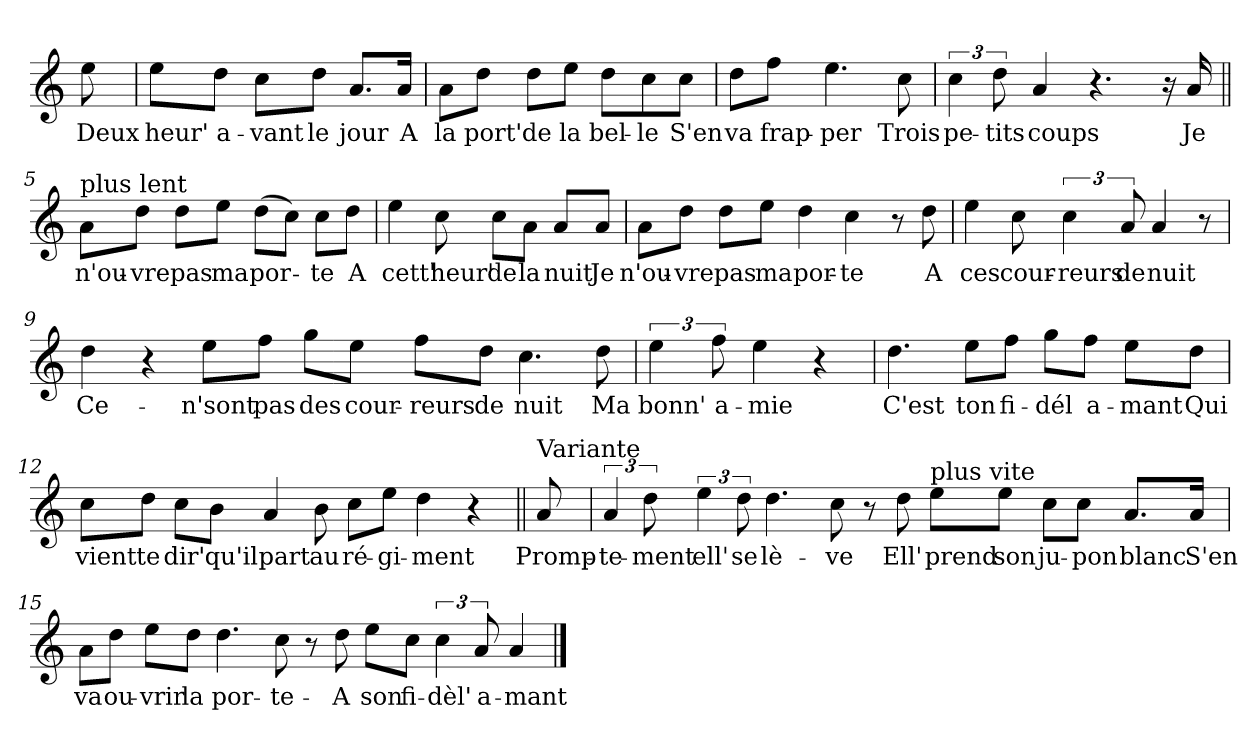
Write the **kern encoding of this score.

**kern	**text
*part1	*part1
*staff1	*staff1
*clefG2	*
*k[]	*
*C:	*
=	=
!	!LO:LY:b
8ee\	Deux
=1	=1
!	!LO:LY:b
8ee\L	heur'
!	!LO:LY:b
8dd\J	a-
!	!LO:LY:b
8cc\L	-vant
!	!LO:LY:b
8dd\J	le
!	!LO:LY:b
8.a/L	jour
!	!LO:LY:b
16a/Jk	A
=2	=2
!	!LO:LY:b
8a\L	la
!	!LO:LY:b
8dd\J	port'
!	!LO:LY:b
8dd\L	de
!	!LO:LY:b
8ee\J	la
!	!LO:LY:b
8dd\L	bel-
!	!LO:LY:b
8cc\	-le
!	!LO:LY:b
8cc\J	S'en
=3	=3
!	!LO:LY:b
8dd\L	va
!	!LO:LY:b
8ff\J	frap-
!	!LO:LY:b
4.ee\	-per
!	!LO:LY:b
8cc\	Trois
!!LO:LB:g=z
=4	=4
!	!LO:LY:b
6cc\	pe-
!	!LO:LY:b
12dd\	-tits
!	!LO:LY:b
4a/	coups
4.r	.
16r	.
!	!LO:LY:b
16a/	Je
=5||	=5||
!LO:TX:a:t=plus lent	!
!	!LO:LY:b
8a\L	n'ou-
!	!LO:LY:b
8dd\J	-vre
!	!LO:LY:b
8dd\L	pas
!	!LO:LY:b
8ee\J	ma
!	!LO:LY:b
(>8dd\L	por-
8cc\J)	.
!	!LO:LY:b
8cc\L	-te
!	!LO:LY:b
8dd\J	A
=6	=6
!	!LO:LY:b
4ee\	cett'
!	!LO:LY:b
8cc\	heur'
!	!LO:LY:b
8cc\L	de
!	!LO:LY:b
8a\J	la
!	!LO:LY:b
8a/L	nuit
!	!LO:LY:b
8a/J	Je
!!LO:LB:g=z
=7	=7
!	!LO:LY:b
8a\L	n'ou-
!	!LO:LY:b
8dd\J	-vre
!	!LO:LY:b
8dd\L	pas
!	!LO:LY:b
8ee\J	ma
!	!LO:LY:b
4dd\	por-
!	!LO:LY:b
4cc\	-te
8r	.
!	!LO:LY:b
8dd\	A
=8	=8
!	!LO:LY:b
4ee\	ces
!	!LO:LY:b
8cc\	cour-
!	!LO:LY:b
6cc\	-reurs
!	!LO:LY:b
12a/	de
!	!LO:LY:b
4a/	nuit
8r	.
=9	=9
!	!LO:LY:b
4dd\	Ce-
4r	.
!	!LO:LY:b
8ee\L	-n'sont
!	!LO:LY:b
8ff\J	pas
!	!LO:LY:b
8gg\L	des
!	!LO:LY:b
8ee\J	cour-
!	!LO:LY:b
8ff\L	-reurs
!	!LO:LY:b
8dd\J	de
!	!LO:LY:b
4.cc\	nuit
!	!LO:LY:b
8dd\	Ma
!!LO:LB:g=z
=10	=10
!	!LO:LY:b
6ee\	bonn'
!	!LO:LY:b
12ff\	a-
!	!LO:LY:b
4ee\	-mie
4r	.
=11	=11
!	!LO:LY:b
4.dd\	C'est
!	!LO:LY:b
8ee\L	ton
!	!LO:LY:b
8ff\J	fi-
!	!LO:LY:b
8gg\L	-dél
!	!LO:LY:b
8ff\J	a-
!	!LO:LY:b
8ee\L	-mant
!	!LO:LY:b
8dd\J	Qui
=12	=12
!	!LO:LY:b
8cc\L	vient
!	!LO:LY:b
8dd\J	te
!	!LO:LY:b
8cc\L	dir'
!	!LO:LY:b
8b\J	qu'il
!	!LO:LY:b
4a/	part
!	!LO:LY:b
8b\	au
!	!LO:LY:b
8cc\L	ré-
!	!LO:LY:b
8ee\J	-gi-
!	!LO:LY:b
4dd\	-ment
4r	.
!!LO:LB:g=z
=13||	=13||
!LO:TX:a:t=Variante	!
!	!LO:LY:b
8a/	Promp-
=14	=14
!	!LO:LY:b
6a/	-te-
!	!LO:LY:b
12dd\	-ment
!	!LO:LY:b
6ee\	ell'
!	!LO:LY:b
12dd\	se
!	!LO:LY:b
4.dd\	lè-
!	!LO:LY:b
8cc\	-ve
8r	.
!	!LO:LY:b
8dd\	Ell'
!LO:TX:a:t=plus vite	!
!	!LO:LY:b
8ee\L	prend
!	!LO:LY:b
8ee\J	son
!	!LO:LY:b
8cc\L	ju-
!	!LO:LY:b
8cc\J	-pon
!	!LO:LY:b
8.a/L	blanc
!	!LO:LY:b
16a/Jk	S'en
!!LO:LB:g=z
=15	=15
!	!LO:LY:b
8a\L	va
!	!LO:LY:b
8dd\J	ou-
!	!LO:LY:b
8ee\L	-vrir
!	!LO:LY:b
8dd\J	la
!	!LO:LY:b
4.dd\	por-
!	!LO:LY:b
8cc\	-te-
8r	.
!	!LO:LY:b
8dd\	-A
!	!LO:LY:b
8ee\L	son
!	!LO:LY:b
8cc\J	fi-
!	!LO:LY:b
6cc\	-dèl'
!	!LO:LY:b
12a/	a-
!	!LO:LY:b
4a/	-mant
==	==
*-	*-
